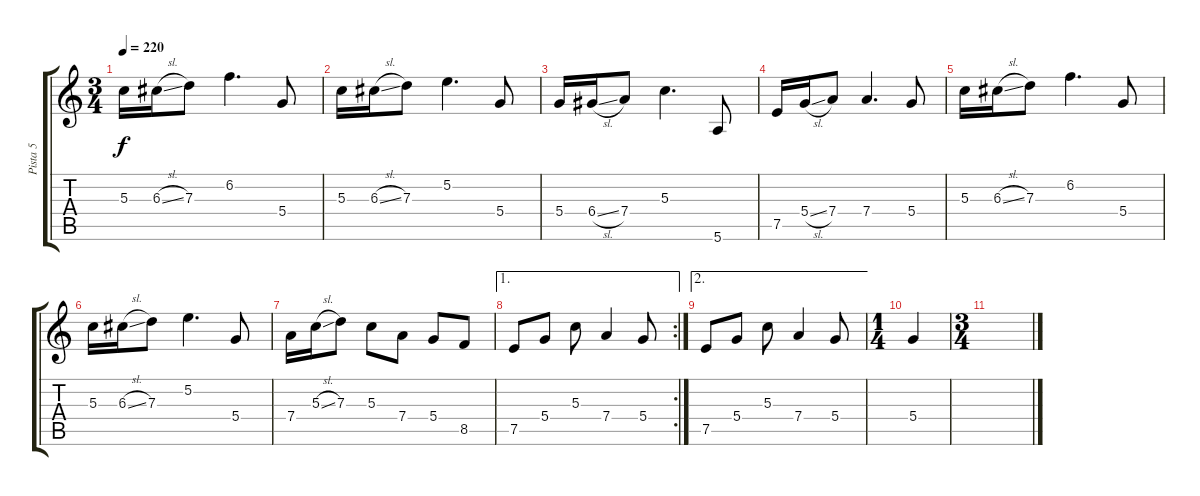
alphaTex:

\track ("Pista 5" "Pista 5") {instrument electricguitarjazz}
\staff {score tabs}
\tuning (E4 B3 G3 D3 A2 E2) {hide}
\ts (3 4)
\tempo 220
\clef g2
\ks c
5.3.16{dy f} 6.3{sl}.16 7.3.8 6.2.4{d} 5.4.8 |
5.3.16 6.3{sl}.16 7.3.8 5.2.4{d} 5.4.8 |
5.4.16 6.4{sl}.16 7.4.8 5.3.4{d} 5.6.8 |
7.5.16 5.4{sl}.16 7.4.8 7.4.4{d} 5.4.8 |
5.3.16 6.3{sl}.16 7.3.8 6.2.4{d} 5.4.8 |
5.3.16 6.3{sl}.16 7.3.8 5.2.4{d} 5.4.8 |
7.4.16 5.3{sl}.16 7.3.8 5.3.8 7.4.8 5.4.8 8.5.8 |
\ae 1
\rc 2
7.5.8 5.4.8 5.3.8 7.4.4 5.4.8 |
\ae 2
7.5.8 5.4.8 5.3.8 7.4.4 5.4.8 |
\ts (1 4)
5.4.4 |
\ts (3 4)
